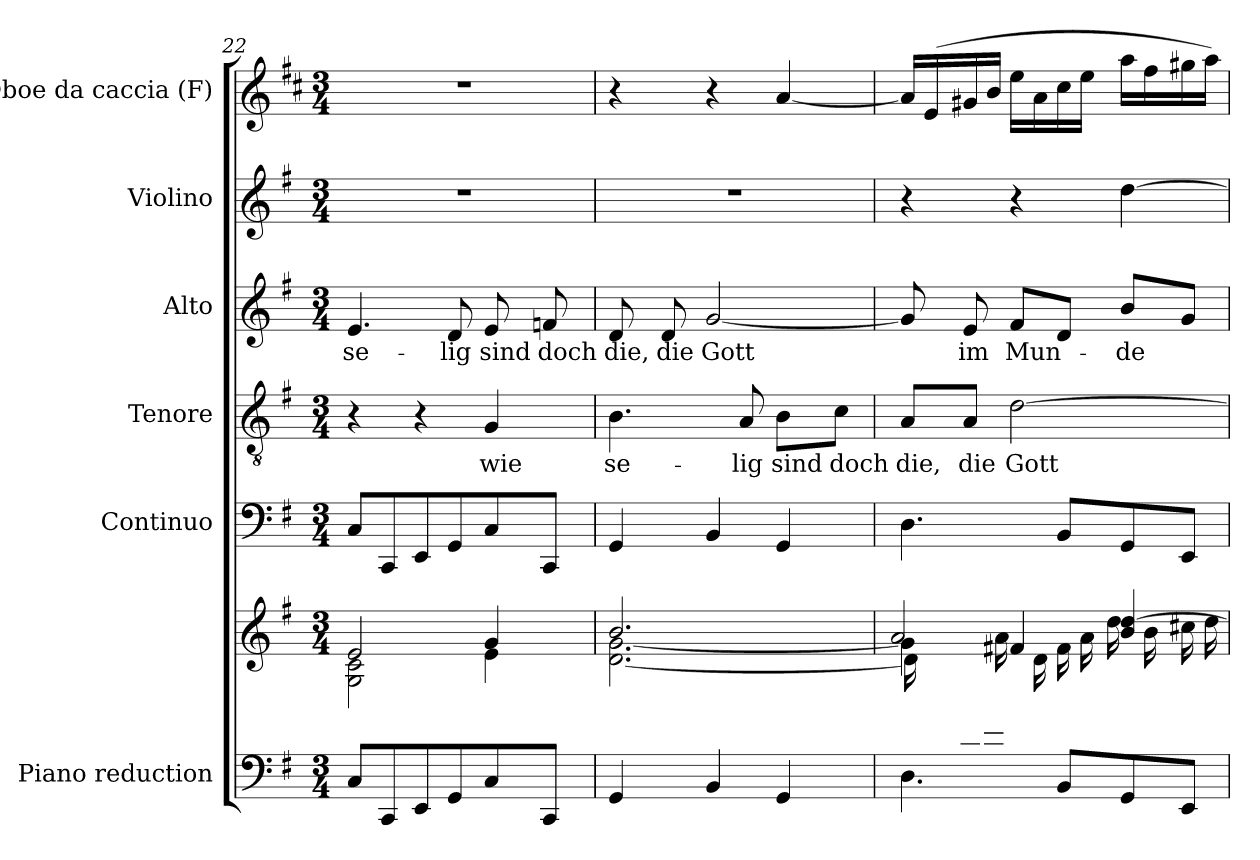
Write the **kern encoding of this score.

**kern	**kern	**kern	**kern	**text	**kern	**text	**kern	**kern
*part6	*part6	*part5	*part4	*part4	*part3	*part3	*part2	*part1
*staff7	*staff6	*staff5	*staff4	*staff4	*staff3	*staff3	*staff2	*staff1
*I"Piano reduction	*	*I"Continuo	*I"Tenore	*	*I"Alto	*	*I"Violino	*I"Oboe da caccia (F)
*I'Pno	*	*	*	*	*	*	*I'Vln	*
*clefF4	*clefG2	*clefF4	*clefGv2	*	*clefG2	*	*clefG2	*clefG2
*	*	*	*	*	*	*	*	*ITrd4c7
*k[f#]	*k[f#]	*k[f#]	*k[f#]	*	*k[f#]	*	*k[f#]	*k[f#]
*M3/4	*M3/4	*M3/4	*M3/4	*	*M3/4	*	*M3/4	*M3/4
=22	=22	=22	=22	=22	=22	=22	=22	=22
*	*^	*	*	*	*	*	*	*
!	!	!	!	!	!	!	!LO:LY:b	!	!
8C/L	2e/	2G\ 2c\	8C/L	4r	.	4.e/	se-	2.r	2.r
8CC/	.	.	8CC/	.	.	.	.	.	.
8EE/	.	.	8EE/	4r	.	.	.	.	.
!	!	!	!	!	!	!	!LO:LY:b	!	!
8GG/	.	.	8GG/	.	.	8d/	lig	.	.
!	!	!	!	!	!LO:LY:b	!	!LO:LY:b	!	!
8C/	4g/	4e\	8C/	4G/	wie	8e/	sind	.	.
!	!	!	!	!	!	!	!LO:LY:b	!	!
8CC/J	.	.	8CC/J	.	.	8fn/	doch	.	.
!!LO:PB:g=z
=23	=23	=23	=23	=23	=23	=23	=23	=23	=23
!	!	!	!	!	!LO:LY:b	!	!LO:LY:b	!	!
4GG/	2.b/	[2.d\ [2.g\	4GG/	4.B\	se-	8d/	die,	2.r	4r
!	!	!	!	!	!	!	!LO:LY:b	!	!
.	.	.	.	.	.	8d/	die	.	.
!	!	!	!	!	!	!	!LO:LY:b	!	!
4BB/	.	.	4BB/	.	.	[2g/	Gott	.	4r
!	!	!	!	!	!LO:LY:b	!	!	!	!
.	.	.	.	8A/	lig	.	.	.	.
!	!	!	!	!	!LO:LY:b	!	!	!	!
4GG/	.	.	4GG/	8B\L	sind	.	.	.	[4d/
!	!	!	!	!	!LO:LY:b	!	!	!	!
.	.	.	.	8c\J	doch	.	.	.	.
=24	=24	=24	=24	=24	=24	=24	=24	=24	=24
*^	*	*^	*	*	*	*	*	*	*
!	!	!	!	!	!	!	!LO:LY:b	!	!	!	!
16ryy	4.D\	4g\]	16d\LL]	2a/	4.D\	8A/L	die,	8g/]	.	4r	16d/LL]
16A/	.	.	8.ryy	.	.	.	.	.	.	.	(>16A/
!	!	!	!	!	!	!	!LO:LY:b	!	!LO:LY:b	!	!
16c#X/	.	.	.	.	.	8A/J	die	8e/	im	.	16c#X/
16e\JJ	.	.	.	.	.	.	.	.	.	.	16e/JJ
!	!	!	!	!	!	!	!LO:LY:b	!	!LO:LY:b	!	!
2ryy	.	4f#X/	16a\LL	.	.	[2d\	Gott	8f#/L	Mun-	4r	16a\LL
.	.	.	16d\	.	.	.	.	.	.	.	16d\
.	8BB/L	.	16f#\	.	8BB/L	.	.	8d/J	.	.	16f#\
.	.	.	16a\JJ	.	.	.	.	.	.	.	16a\JJ
!	!	!	!	!	!	!	!	!	!LO:LY:b	!	!
.	8GG/	4b/ [4dd/	16dd\LL	4ryy	8GG/	.	.	8b/L	-de	[4dd\	16dd\LL
.	.	.	16b\	.	.	.	.	.	.	.	16b\
.	8EE/J	.	16cc#X\	.	8EE/J	.	.	8g/J	.	.	16cc#X\
.	.	.	16dd\JJ	.	.	.	.	.	.	.	16dd\JJ)
*v	*v	*	*	*	*	*	*	*	*	*	*
*	*v	*v	*v	*	*	*	*	*	*	*
=	=	=	=	=	=	=	=	=
*-	*-	*-	*-	*-	*-	*-	*-	*-
